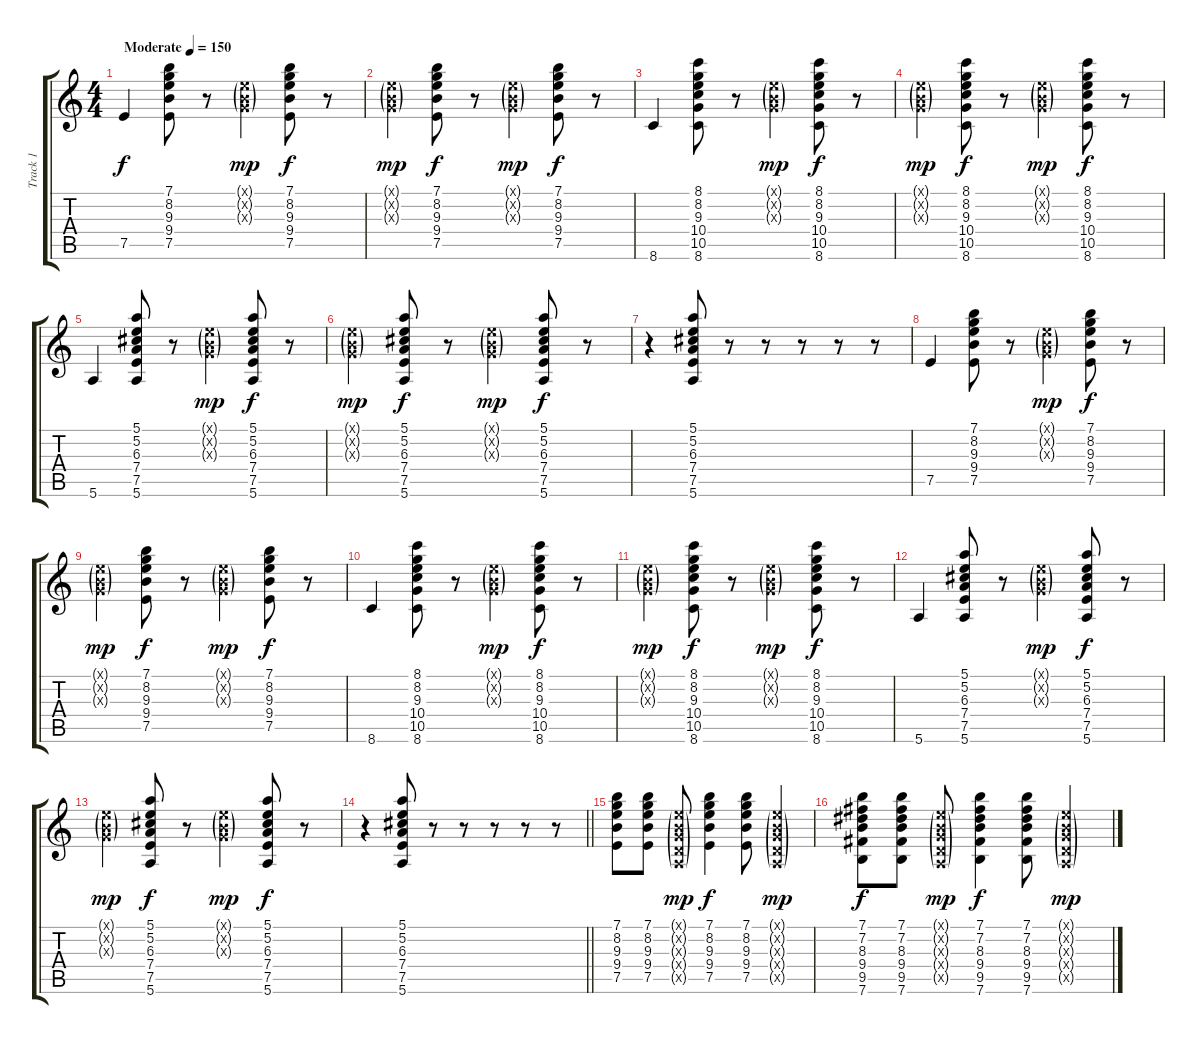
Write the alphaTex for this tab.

\track ("Track 1" "Track 1") {instrument acousticguitarsteel}
\staff {score tabs}
\tuning (E4 B3 G3 D3 A2 E2) {hide}
\ts (4 4)
\tempo (150 "Moderate")
\clef g2
\ks c
7.5.4{dy f instrument acousticguitarsteel} (7.1 8.2 9.3 9.4 7.5).8 r.8 (0.1{g x} 0.2{g x} 0.3{g x}).4{dy mp} (7.1 8.2 9.3 9.4 7.5).8{dy f} r.8 |
(0.1{g x} 0.2{g x} 0.3{g x}).4{dy mp} (7.1 8.2 9.3 9.4 7.5).8{dy f} r.8 (0.1{g x} 0.2{g x} 0.3{g x}).4{dy mp} (7.1 8.2 9.3 9.4 7.5).8{dy f} r.8 |
8.6.4 (8.1 8.2 9.3 10.4 10.5 8.6).8 r.8 (0.1{g x} 0.2{g x} 0.3{g x}).4{dy mp} (8.1 8.2 9.3 10.4 10.5 8.6).8{dy f} r.8 |
(0.1{g x} 0.2{g x} 0.3{g x}).4{dy mp} (8.1 8.2 9.3 10.4 10.5 8.6).8{dy f} r.8 (0.1{g x} 0.2{g x} 0.3{g x}).4{dy mp} (8.1 8.2 9.3 10.4 10.5 8.6).8{dy f} r.8 |
5.6.4 (5.1 5.2 6.3 7.4 7.5 5.6).8 r.8 (0.1{g x} 0.2{g x} 0.3{g x}).4{dy mp} (5.1 5.2 6.3 7.4 7.5 5.6).8{dy f} r.8 |
(0.1{g x} 0.2{g x} 0.3{g x}).4{dy mp} (5.1 5.2 6.3 7.4 7.5 5.6).8{dy f} r.8 (0.1{g x} 0.2{g x} 0.3{g x}).4{dy mp} (5.1 5.2 6.3 7.4 7.5 5.6).8{dy f} r.8 |
r.4 (5.1 5.2 6.3 7.4 7.5 5.6).8 r.8 r.8 r.8 r.8 r.8 |
7.5.4 (7.1 8.2 9.3 9.4 7.5).8 r.8 (0.1{g x} 0.2{g x} 0.3{g x}).4{dy mp} (7.1 8.2 9.3 9.4 7.5).8{dy f} r.8 |
(0.1{g x} 0.2{g x} 0.3{g x}).4{dy mp} (7.1 8.2 9.3 9.4 7.5).8{dy f} r.8 (0.1{g x} 0.2{g x} 0.3{g x}).4{dy mp} (7.1 8.2 9.3 9.4 7.5).8{dy f} r.8 |
8.6.4 (8.1 8.2 9.3 10.4 10.5 8.6).8 r.8 (0.1{g x} 0.2{g x} 0.3{g x}).4{dy mp} (8.1 8.2 9.3 10.4 10.5 8.6).8{dy f} r.8 |
(0.1{g x} 0.2{g x} 0.3{g x}).4{dy mp} (8.1 8.2 9.3 10.4 10.5 8.6).8{dy f} r.8 (0.1{g x} 0.2{g x} 0.3{g x}).4{dy mp} (8.1 8.2 9.3 10.4 10.5 8.6).8{dy f} r.8 |
5.6.4 (5.1 5.2 6.3 7.4 7.5 5.6).8 r.8 (0.1{g x} 0.2{g x} 0.3{g x}).4{dy mp} (5.1 5.2 6.3 7.4 7.5 5.6).8{dy f} r.8 |
(0.1{g x} 0.2{g x} 0.3{g x}).4{dy mp} (5.1 5.2 6.3 7.4 7.5 5.6).8{dy f} r.8 (0.1{g x} 0.2{g x} 0.3{g x}).4{dy mp} (5.1 5.2 6.3 7.4 7.5 5.6).8{dy f} r.8 |
\barLineRight lightlight
r.4 (5.1 5.2 6.3 7.4 7.5 5.6).8 r.8 r.8 r.8 r.8 r.8 |
(7.1 8.2 9.3 9.4 7.5).8 (7.1 8.2 9.3 9.4 7.5).8 (0.1{g x} 0.2{g x} 0.3{g x} 0.4{g x} 0.5{g x}).8{dy mp} (7.1 8.2 9.3 9.4 7.5).4{dy f} (7.1 8.2 9.3 9.4 7.5).8 (0.1{g x} 0.2{g x} 0.3{g x} 0.4{g x} 0.5{g x}).4{dy mp} |
(7.1 7.2 8.3 9.4 9.5 7.6).8{dy f} (7.1 7.2 8.3 9.4 9.5 7.6).8 (0.1{g x} 0.2{g x} 0.3{g x} 0.4{g x} 0.5{g x}).8{dy mp} (7.1 7.2 8.3 9.4 9.5 7.6).4{dy f} (7.1 7.2 8.3 9.4 9.5 7.6).8 (0.1{g x} 0.2{g x} 0.3{g x} 0.4{g x} 0.5{g x}).4{dy mp}
